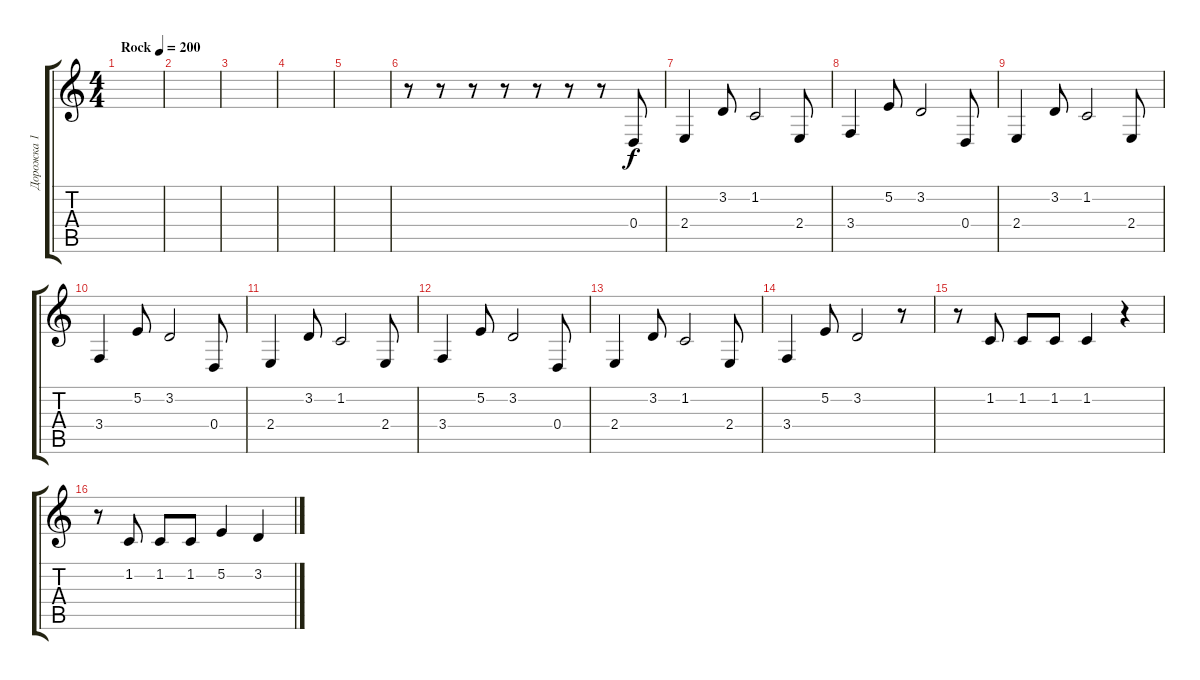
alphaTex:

\track ("Дорожка 1" "Дорожка 1") {instrument brightacousticpiano}
\staff {score tabs}
\tuning (E4 B3 G3 D3 A2 E2) {hide}
\ts (4 4)
\tempo (200 "Rock")
\clef g2
\ks c
|
|
|
|
|
r.8 r.8 r.8 r.8 r.8 r.8 r.8 0.4.8 |
2.4.4 3.2.8 1.2.2 2.4.8 |
3.4.4 5.2.8 3.2.2 0.4.8 |
2.4.4 3.2.8 1.2.2 2.4.8 |
3.4.4 5.2.8 3.2.2 0.4.8 |
2.4.4 3.2.8 1.2.2 2.4.8 |
3.4.4 5.2.8 3.2.2 0.4.8 |
2.4.4 3.2.8 1.2.2 2.4.8 |
3.4.4 5.2.8 3.2.2 r.8 |
r.8 1.2.8 1.2.8 1.2.8 1.2.4 r.4 |
r.8 1.2.8 1.2.8 1.2.8 5.2.4 3.2.4
